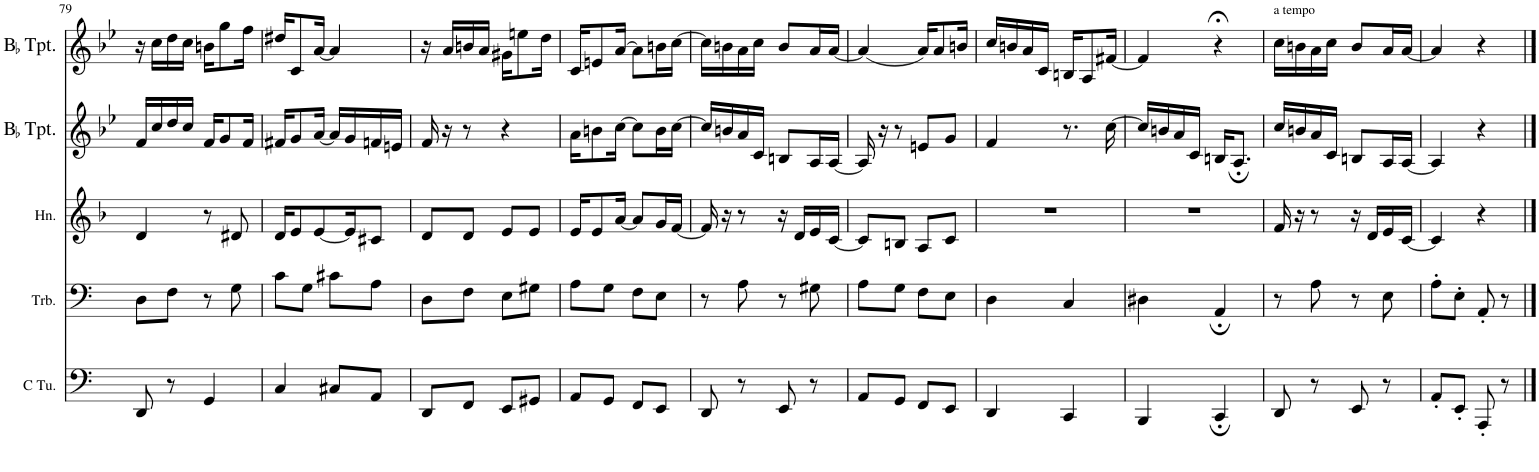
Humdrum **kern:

**kern	**kern	**kern	**kern	**kern
*part5	*part4	*part3	*part2	*part1
*staff5	*staff4	*staff3	*staff2	*staff1
*I"C Tuba	*I"Trombone	*I"Horn	*I"BaccidentalFlat Trumpet	*I"BaccidentalFlat Trumpet
*I'C Tu.	*I'Trb.	*I'Hn.	*I'BaccidentalFlat Tpt.	*I'BaccidentalFlat Tpt.
!!LO:PB:g=z
*clefF4	*clefF4	*clefG2	*clefG2	*clefG2
*	*	*ITrd4c7	*ITrd1c2	*ITrd1c2
*k[]	*k[]	*k[b-]	*k[b-e-]	*k[b-e-]
*M2/4	*M2/4	*M2/4	*M2/4	*M2/4
=79	=79	=79	=79	=79
8DD/	8D\L	4d/	16f/LL	16r
.	.	.	16cc/	16cc\LL
8r	8F\J	.	16dd/	16dd\
.	.	.	16cc/JJ	16cc\JJ
4GG/	8r	8r	16f/KL	16bn\KL
.	.	.	8g/	8gg\
.	8G\	8d#X/	.	.
.	.	.	16f/Jk	16ff\Jk
=80	=80	=80	=80	=80
4C/	8c\L	16d/KL	16f#X/KL	16dd#X/KL
.	.	8e/	8g/	8c/
.	8G\J	.	.	.
.	.	[8e/	[16a/Jk	[16a/Jk
8C#X/L	8c#X\L	.	16a/LL]	4a/]
.	.	16e/K]	16g/	.
8AA/J	8A\J	8c#X/J	16fn/	.
.	.	.	16en/JJ	.
=81	=81	=81	=81	=81
8DD/L	8D\L	8d/L	16f/	16r
.	.	.	16r	16a/LL
8FF/J	8F\J	8d/J	8r	16bn/
.	.	.	.	16a/JJ
8EE/L	8E\L	8e/L	4r	16g#X\KL
.	.	.	.	8een\
8GG#X/J	8G#X\J	8e/J	.	.
.	.	.	.	16dd\Jk
=82	=82	=82	=82	=82
8AA/L	8A\L	16e/KL	16a\KL	16c/KL
.	.	8e/	8bn\	8en/
8GG/J	8G\J	.	.	.
.	.	[16a/Jk	[16cc\Jk	[16a/Jk
8FF/L	8F\L	8a/L]	8cc\L]	8a\L]
8EE/J	8E\J	16g/L	16b\L	16bn\L
.	.	[16f/JJ	[16cc\JJ	[16cc\JJ
=83	=83	=83	=83	=83
8DD/	8r	16f/]	16cc/LL]	16cc\LL]
.	.	16r	16bn/	16bn\
8r	8A\	8r	16a/	16a\
.	.	.	16c/JJ	16cc\JJ
8EE/	8r	16r	8Bn/L	8b/L
.	.	16d/LL	.	.
8r	8G#X\	16e/	16A/L	16a/L
.	.	[16c/JJ	[16A/JJ	[16a/JJ
=84	=84	=84	=84	=84
8AA/L	8A\L	8c/L]	16A/]	(4a/]
.	.	.	16r	.
8GG/J	8G\J	8Bn/J	8r	.
8FF/L	8F\L	8A/L	8en/L	16a/KL)
.	.	.	.	8a/
8EE/J	8E\J	8c/J	8g/J	.
.	.	.	.	16bn/Jk
=85	=85	=85	=85	=85
4DD/	4D\	2r	4f/	16cc/LL
.	.	.	.	16bn/
.	.	.	.	16a/
.	.	.	.	16c/JJ
4CC/	4C/	.	8.r	16Bn/KL
.	.	.	.	8A/
.	.	.	[16cc\	[16f#X/Jk
=86	=86	=86	=86	=86
4BBB/	4D#X\	2r	16cc/LL]	4f#/]
.	.	.	16bn/	.
.	.	.	16a/	.
.	.	.	16c/JJ	.
4CC;/	4AA;/	.	16Bn/KL	4r;<
.	.	.	8.A;/J	.
=87	=87	=87	=87	=87
!	!	!	!	!LO:TX:a:t=a tempo
8DD/	8r	16f/	16cc/LL	16cc\LL
.	.	16r	16bn/	16bn\
8r	8A\	8r	16a/	16a\
.	.	.	16c/JJ	16cc\JJ
8EE/	8r	16r	8Bn/L	8b/L
.	.	16d/LL	.	.
8r	8E\	16e/	16A/L	16a/L
.	.	[16c/JJ	[16A/JJ	[16a/JJ
=88	=88	=88	=88	=88
8AA'/L	8A'\L	4c/]	4A/]	4a/]
8EE'/J	8E'\J	.	.	.
8AAA'/	8AA'/	4r	4r	4r
8r	8r	.	.	.
==	==	==	==	==
*-	*-	*-	*-	*-
